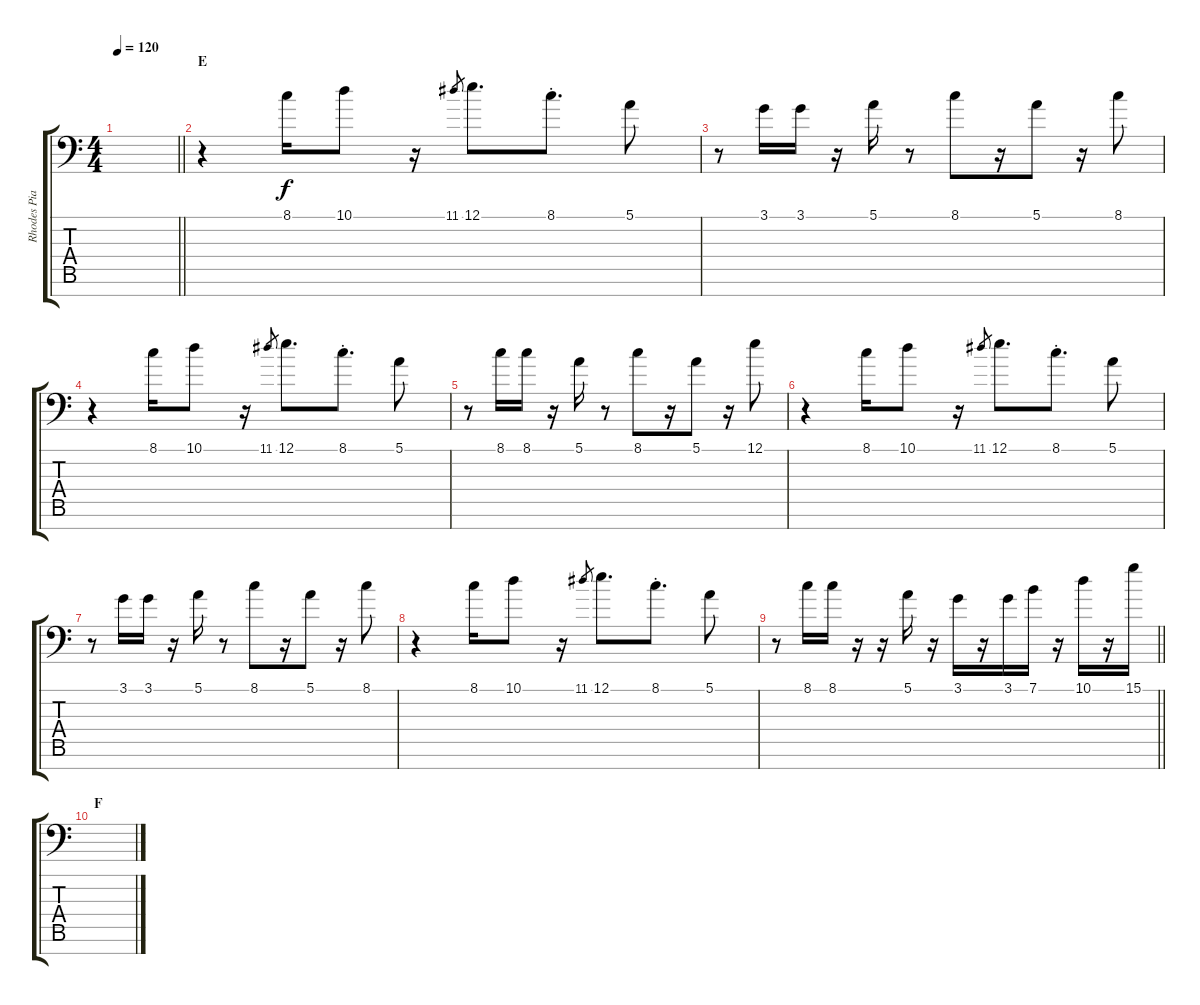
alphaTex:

\track ("Rhodes Piano (M)" "Rhodes Pia") {instrument electricpiano1}
\staff {score tabs}
\tuning (E4 B3 G3 D3 A2 E2 C-1) {hide}
\ts (4 4)
\tempo 120
\clef f4
\barLineRight lightlight
\ks c
|
\section ("" "E")
r.4 8.1.16 10.1.8 r.16 11.1.8{gr} 12.1.8{d} 8.1{st}.8{d} 5.1.8 |
r.8 3.1.16 3.1.16 r.16 5.1.16 r.8 8.1.8 r.16 5.1.8 r.16 8.1.8 |
r.4 8.1.16 10.1.8 r.16 11.1.8{gr} 12.1.8{d} 8.1{st}.8{d} 5.1.8 |
r.8 8.1.16 8.1.16 r.16 5.1.16 r.8 8.1.8 r.16 5.1.8 r.16 12.1.8 |
r.4 8.1.16 10.1.8 r.16 11.1.8{gr} 12.1.8{d} 8.1{st}.8{d} 5.1.8 |
r.8 3.1.16 3.1.16 r.16 5.1.16 r.8 8.1.8 r.16 5.1.8 r.16 8.1.8 |
r.4 8.1.16 10.1.8 r.16 11.1.8{gr} 12.1.8{d} 8.1{st}.8{d} 5.1.8 |
\barLineRight lightlight
r.8 8.1.16 8.1.16 r.16 r.16 5.1.16 r.16 3.1.16 r.16 3.1.16 7.1.16 r.16 10.1.16 r.16 15.1.16 |
\section ("" "F")
